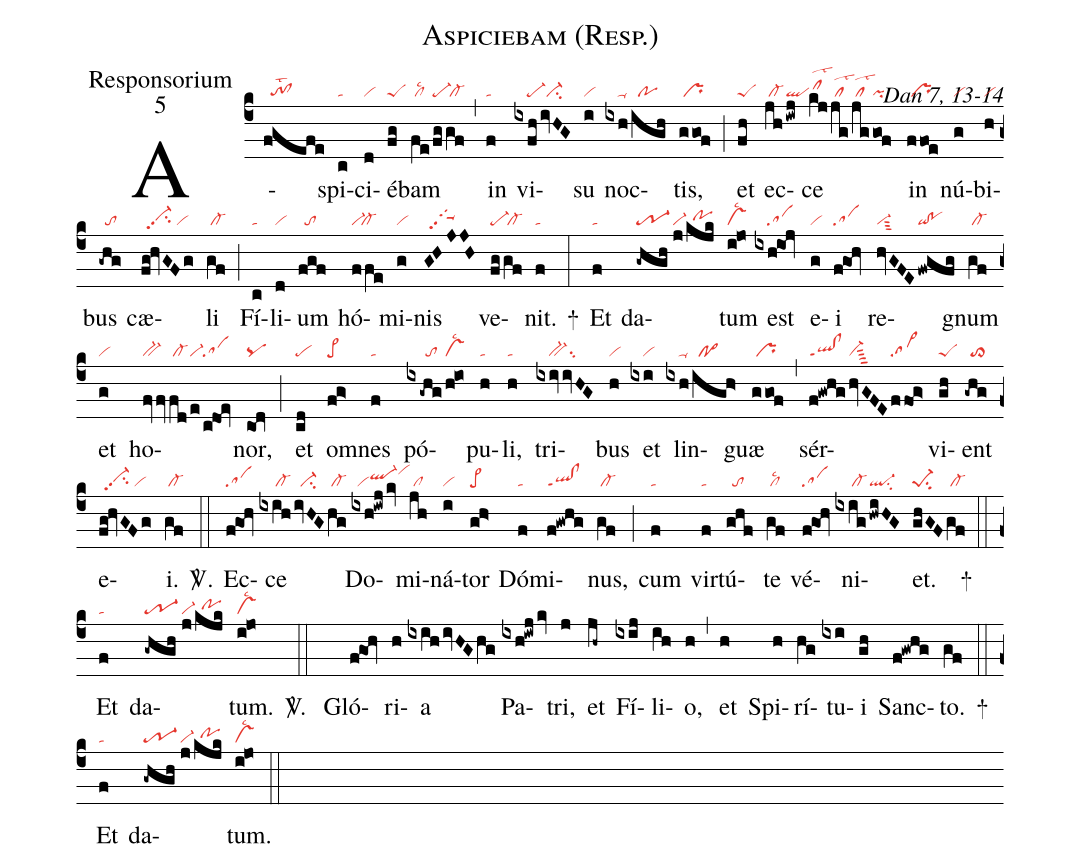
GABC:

name:Aspiciebam (Resp.);
office-part:Responsorium;
mode:5;
commentary:Dan 7, 13-14;
nabc-lines:1;
%%
(c4)
A(fgefe|//to!cllst2)spi(c|ta)ci(d|vi)é(fg|peS)bam(fe|/cllsc2|/fg|pe-|gf|/cl-) (,)
in(f|ta) vi(ixfh|////pe-|ivHG|//ci-)su(i|vi) noc(ixh|////ta-|/igh|//po)tis,(ggof|/pr) (;)
et(fh|peS) ec(jh|/cl-|!iwj|ql)ce(kj|/clhilst2|jg|/cllst2|/jg|/cllst2|gof|pi) in(ffoe|/pr) nú(g|vi)bi(h|vi)bus(-ghg|//to) cæ(fg!hvGFg|//vi-hhpp2su2/vi)li(gf|/cl-) (;)
Fí(c|ta)li(d|vi)um(fgf|//to) hó(ffe|vi-`cl-)mi(g|vi)nis(GHJJH|//tgS-hhpp2) ve(fg|pe-|gf|/cl-)nit.(f|ta) +(:)
Et(f|ta) da(-ghgh|tr-1|//j|vi-|/kjk|//pohh)tum(i!jo|vslsc2) est(ixhiOj|////sa) e(g|vi)i(fgOh|sa) re(hvGFE|vi-sut3|/fwgfg|qi!po)gnum(gf|/cl-) et(g|vi) ho(fvfv|bv-|fd|/cl-|e|vi-|/cdOe|sa)nor,(cOd|pq) (;)
et(cd|pe) om(fg>|pe>)nes(f|ta) pó(ix-ghg|//////to|/h!io|vslsc2)pu(h|ta)li,(h|ta) tri(ixivivHG|////bv-su2)bus(h|vi) et(ixi|////vi) lin(ixh|////ta-|/igh>|//po>)guæ(ggof|/pr) (,)
sér(f!gwhg|ql!clppt1|/hvGFE|vi-sut4|ffOg>|sa>)vi(gh|peS)ent(-ghg|//to>) e(fg!hvGFg|//vi-hhpp2su2/vi)i.(gf|/cl-) <sp>V/</sp>.(::)
Ec(fgOh|sa)ce(ixih|/////cl-|/ivHG|//ci-|hg|/cl-) Do(ixh!iwj/kv|//viql-hivihk)mi(jh|/cl)ná(i|vi)tor(gh>|pe>) Dó(f|ta)mi(f!gwhg|ql!clppt1)nus,(gf|/cl-) (;)
cum(f|ta) vir(f|ta)tú(ghf|//to)te(gf|/cllsc2) vé(fgOh|sa)ni(ixig|/////cl-|!hwiHG|ql-su2)et.(ghGF|pe-1su2|gf|/cl-) +(::)
Et(f|ta) da(-ghgh|tr-1|//j|vi-|/kjk|//pohh)tum.(i!jo|vslsc2) <sp>V/</sp>. (::)
Gló(f!goh)ri(h)a(ixih/ivHGhg) Pa(ixh!iwj/kv)tri,(j) et(jh~) Fí(ixij)li(ih)o,(h) (,)
et(h) Spi(h)rí(hg)tu(ixi)i(gh) Sanc(f!gwhg)to.(gf) +(::)
Et(f|ta) da(-ghgh|tr-1|//j|vi-|/kjk|//pohh)tum.(i!jo|vslsc2) (::)
